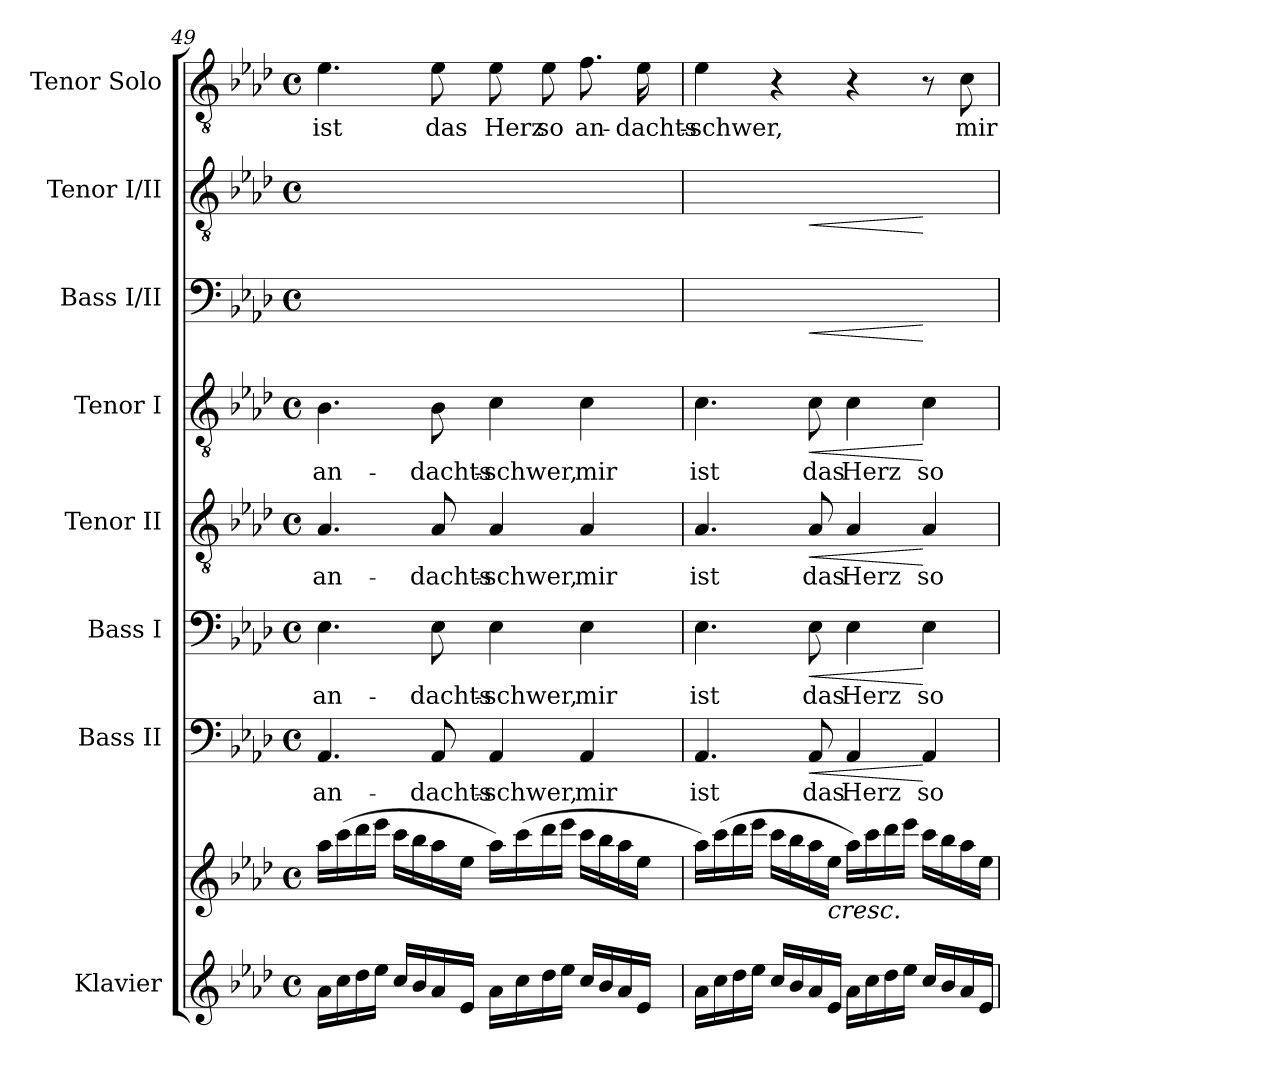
**kern	**kern	**kern	**text	**dynam	**kern	**text	**dynam	**kern	**text	**dynam	**kern	**text	**dynam	**kern	**text	**dynam	**kern	**text	**dynam	**kern	**text
*part8	*part8	*part7	*part7	*part7	*part6	*part6	*part6	*part5	*part5	*part5	*part4	*part4	*part4	*part3	*part3	*part3	*part2	*part2	*part2	*part1	*part1
*staff9	*staff8	*staff7	*staff7	*staff7	*staff6	*staff6	*staff6	*staff5	*staff5	*staff5	*staff4	*staff4	*staff4	*staff3	*staff3	*staff3	*staff2	*staff2	*staff2	*staff1	*staff1
*I"Klavier	*	*I"Bass II	*	*	*I"Bass I	*	*	*I"Tenor II	*	*	*I"Tenor I	*	*	*I"Bass I/II	*	*	*I"Tenor I/II	*	*	*I"Tenor Solo	*
*I'Klav.	*	*I'B.	*	*	*I'B.	*	*	*I'T.	*	*	*I'T.	*	*	*I'B.	*	*	*I'T.	*	*	*I'T. Solo	*
!!LO:LB:g=z
*clefG2	*clefG2	*clefF4	*	*	*clefF4	*	*	*clefGv2	*	*	*clefGv2	*	*	*clefF4	*	*	*clefGv2	*	*	*clefGv2	*
*	*	*	*	*	*	*	*	*ITrd7c12	*	*	*ITrd7c12	*	*	*	*	*	*ITrd7c12	*	*	*ITrd7c12	*
*k[b-e-a-d-]	*k[b-e-a-d-]	*k[b-e-a-d-]	*	*	*k[b-e-a-d-]	*	*	*k[b-e-a-d-]	*	*	*k[b-e-a-d-]	*	*	*k[b-e-a-d-]	*	*	*k[b-e-a-d-]	*	*	*k[b-e-a-d-]	*
*A-:	*A-:	*A-:	*	*	*A-:	*	*	*A-:	*	*	*A-:	*	*	*A-:	*	*	*A-:	*	*	*A-:	*
*M4/4	*M4/4	*M4/4	*	*	*M4/4	*	*	*M4/4	*	*	*M4/4	*	*	*M4/4	*	*	*M4/4	*	*	*M4/4	*
*met(c)	*met(c)	*met(c)	*	*	*met(c)	*	*	*met(c)	*	*	*met(c)	*	*	*met(c)	*	*	*met(c)	*	*	*met(c)	*
=49	=49	=49	=49	=49	=49	=49	=49	=49	=49	=49	=49	=49	=49	=49	=49	=49	=49	=49	=49	=49	=49
!	!	!	!LO:LY:b:color=#000000	!	!	!	!	!	!	!	!	!	!	!	!	!	!	!	!	!	!
!	!	!	!	!	!	!LO:LY:b:color=#000000	!	!	!	!	!	!	!	!	!	!	!	!	!	!	!
!	!	!	!	!	!	!	!	!	!LO:LY:b:color=#000000	!	!	!	!	!	!	!	!	!	!	!	!
!	!	!	!	!	!	!	!	!	!	!	!	!LO:LY:b:color=#000000	!	!	!	!	!	!	!	!	!
!	!	!	!	!	!	!	!	!	!	!	!	!	!	!	!LO:LY:b:color=#000000	!	!	!	!	!	!
*	*	*	*	*	*	*	*	*	*	*	*	*	*	*^	*	*	*	*	*	*	*
!	!	!	!	!	!	!	!	!	!	!	!	!	!	!	!	!	!	!	!LO:LY:b:color=#000000	!	!	!
*	*	*	*	*	*	*	*	*	*	*	*	*	*	*	*	*	*	*^	*	*	*	*
!	!	!	!	!	!	!	!	!	!	!	!	!	!	!	!	!	!	!	!	!	!	!	!LO:LY:b:color=#000000
16a-i\LL	16aa-i\LL	4.AA-i/	an-	.	4.E-i\	an-	.	4.AA-i/	an-	.	4.BB-i\	an-	.	4.E-i/yy	4.AA-i\yy	an-	.	4.BB-i/yy	4.AA-i\yy	an-	.	4.E-i\	ist
16cci\	(16ccci\	.	.	.	.	.	.	.	.	.	.	.	.	.	.	.	.	.	.	.	.	.	.
16dd-i\	16ddd-i\	.	.	.	.	.	.	.	.	.	.	.	.	.	.	.	.	.	.	.	.	.	.
16ee-i\JJ	16eee-i\JJ	.	.	.	.	.	.	.	.	.	.	.	.	.	.	.	.	.	.	.	.	.	.
16cci/LL	16ccci\LL	.	.	.	.	.	.	.	.	.	.	.	.	.	.	.	.	.	.	.	.	.	.
16b-i/	16bb-i\	.	.	.	.	.	.	.	.	.	.	.	.	.	.	.	.	.	.	.	.	.	.
!	!	!	!LO:LY:b:color=#000000	!	!	!	!	!	!	!	!	!	!	!	!	!	!	!	!	!	!	!	!
!	!	!	!	!	!	!LO:LY:b:color=#000000	!	!	!	!	!	!	!	!	!	!	!	!	!	!	!	!	!
!	!	!	!	!	!	!	!	!	!LO:LY:b:color=#000000	!	!	!	!	!	!	!	!	!	!	!	!	!	!
!	!	!	!	!	!	!	!	!	!	!	!	!LO:LY:b:color=#000000	!	!	!	!	!	!	!	!	!	!	!
!	!	!	!	!	!	!	!	!	!	!	!	!	!	!	!	!LO:LY:b:color=#000000	!	!	!	!	!	!	!
!	!	!	!	!	!	!	!	!	!	!	!	!	!	!	!	!	!	!	!	!LO:LY:b:color=#000000	!	!	!
!	!	!	!	!	!	!	!	!	!	!	!	!	!	!	!	!	!	!	!	!	!	!	!LO:LY:b:color=#000000
16a-i/	16aa-i\	8AA-i/	-dachts-	.	8E-i\	-dachts-	.	8AA-i/	-dachts-	.	8BB-i\	-dachts-	.	8E-i\yy	8AA-i/yy	-dachts-	.	8BB-i\yy	8AA-i/yy	-dachts-	.	8E-i\	das
16e-i/JJ	16ee-i\JJ	.	.	.	.	.	.	.	.	.	.	.	.	.	.	.	.	.	.	.	.	.	.
!	!	!	!LO:LY:b:color=#000000	!	!	!	!	!	!	!	!	!	!	!	!	!	!	!	!	!	!	!	!
!	!	!	!	!	!	!LO:LY:b:color=#000000	!	!	!	!	!	!	!	!	!	!	!	!	!	!	!	!	!
!	!	!	!	!	!	!	!	!	!LO:LY:b:color=#000000	!	!	!	!	!	!	!	!	!	!	!	!	!	!
!	!	!	!	!	!	!	!	!	!	!	!	!LO:LY:b:color=#000000	!	!	!	!	!	!	!	!	!	!	!
!	!	!	!	!	!	!	!	!	!	!	!	!	!	!	!	!LO:LY:b:color=#000000	!	!	!	!	!	!	!
!	!	!	!	!	!	!	!	!	!	!	!	!	!	!	!	!	!	!	!	!LO:LY:b:color=#000000	!	!	!
!	!	!	!	!	!	!	!	!	!	!	!	!	!	!	!	!	!	!	!	!	!	!	!LO:LY:b:color=#000000
16a-i\LL	16aa-i\LL)	4AA-i/	-schwer,	.	4E-i\	-schwer,	.	4AA-i/	-schwer,	.	4Ci\	-schwer,	.	4E-i/yy	4AA-i\yy	-schwer,	.	4Ci/yy	4AA-i\yy	-schwer,	.	8E-i\	Herz
16cci\	(16ccci\	.	.	.	.	.	.	.	.	.	.	.	.	.	.	.	.	.	.	.	.	.	.
!	!	!	!	!	!	!	!	!	!	!	!	!	!	!	!	!	!	!	!	!	!	!	!LO:LY:b:color=#000000
16dd-i\	16ddd-i\	.	.	.	.	.	.	.	.	.	.	.	.	.	.	.	.	.	.	.	.	8E-i\	so
16ee-i\JJ	16eee-i\JJ	.	.	.	.	.	.	.	.	.	.	.	.	.	.	.	.	.	.	.	.	.	.
!	!	!	!LO:LY:b:color=#000000	!	!	!	!	!	!	!	!	!	!	!	!	!	!	!	!	!	!	!	!
!	!	!	!	!	!	!LO:LY:b:color=#000000	!	!	!	!	!	!	!	!	!	!	!	!	!	!	!	!	!
!	!	!	!	!	!	!	!	!	!LO:LY:b:color=#000000	!	!	!	!	!	!	!	!	!	!	!	!	!	!
!	!	!	!	!	!	!	!	!	!	!	!	!LO:LY:b:color=#000000	!	!	!	!	!	!	!	!	!	!	!
!	!	!	!	!	!	!	!	!	!	!	!	!	!	!	!	!LO:LY:b:color=#000000	!	!	!	!	!	!	!
!	!	!	!	!	!	!	!	!	!	!	!	!	!	!	!	!	!	!	!	!LO:LY:b:color=#000000	!	!	!
!	!	!	!	!	!	!	!	!	!	!	!	!	!	!	!	!	!	!	!	!	!	!	!LO:LY:b:color=#000000
16cci/LL	16ccci\LL	4AA-i/	mir	.	4E-i\	mir	.	4AA-i/	mir	.	4Ci\	mir	.	4E-i/yy	4AA-i\yy	mir	.	4Ci/yy	4AA-i\yy	mir	.	8.Fi\	an-
16b-i/	16bb-i\	.	.	.	.	.	.	.	.	.	.	.	.	.	.	.	.	.	.	.	.	.	.
16a-i/	16aa-i\	.	.	.	.	.	.	.	.	.	.	.	.	.	.	.	.	.	.	.	.	.	.
!	!	!	!	!	!	!	!	!	!	!	!	!	!	!	!	!	!	!	!	!	!	!	!LO:LY:b:color=#000000
16e-i/JJ	16ee-i\JJ	.	.	.	.	.	.	.	.	.	.	.	.	.	.	.	.	.	.	.	.	16E-i\	-dachts-
=50	=50	=50	=50	=50	=50	=50	=50	=50	=50	=50	=50	=50	=50	=50	=50	=50	=50	=50	=50	=50	=50	=50	=50
!	!	!	!LO:LY:b:color=#000000	!	!	!	!	!	!	!	!	!	!	!	!	!	!	!	!	!	!	!	!
!	!	!	!	!	!	!LO:LY:b:color=#000000	!	!	!	!	!	!	!	!	!	!	!	!	!	!	!	!	!
!	!	!	!	!	!	!	!	!	!LO:LY:b:color=#000000	!	!	!	!	!	!	!	!	!	!	!	!	!	!
!	!	!	!	!	!	!	!	!	!	!	!	!LO:LY:b:color=#000000	!	!	!	!	!	!	!	!	!	!	!
!	!	!	!	!	!	!	!	!	!	!	!	!	!	!	!	!LO:LY:b:color=#000000	!	!	!	!	!	!	!
!	!	!	!	!	!	!	!	!	!	!	!	!	!	!	!	!	!	!	!	!LO:LY:b:color=#000000	!	!	!
!	!	!	!	!	!	!	!	!	!	!	!	!	!	!	!	!	!	!	!	!	!	!	!LO:LY:b:color=#000000
16a-i\LL	16aa-i\LL)	4.AA-i/	ist	.	4.E-i\	ist	.	4.AA-i/	ist	.	4.Ci\	ist	.	4.E-i/yy	4.AA-i\yy	ist	.	4.Ci/yy	4.AA-i\yy	ist	.	4E-i\	-schwer,
16cci\	(16ccci\	.	.	.	.	.	.	.	.	.	.	.	.	.	.	.	.	.	.	.	.	.	.
16dd-i\	16ddd-i\	.	.	.	.	.	.	.	.	.	.	.	.	.	.	.	.	.	.	.	.	.	.
16ee-i\JJ	16eee-i\JJ	.	.	.	.	.	.	.	.	.	.	.	.	.	.	.	.	.	.	.	.	.	.
16cci/LL	16ccci\LL	.	.	.	.	.	.	.	.	.	.	.	.	.	.	.	.	.	.	.	.	4r	.
16b-i/	16bb-i\	.	.	.	.	.	.	.	.	.	.	.	.	.	.	.	.	.	.	.	.	.	.
!	!	!	!LO:LY:b:color=#000000	!LO:HP:b	!	!	!	!	!	!	!	!	!	!	!	!	!	!	!	!	!	!	!
!	!	!	!	!	!	!LO:LY:b:color=#000000	!LO:HP:b	!	!	!	!	!	!	!	!	!	!	!	!	!	!	!	!
!	!	!	!	!	!	!	!	!	!LO:LY:b:color=#000000	!LO:HP:b	!	!	!	!	!	!	!	!	!	!	!	!	!
!	!	!	!	!	!	!	!	!	!	!	!	!LO:LY:b:color=#000000	!LO:HP:b	!	!	!	!	!	!	!	!	!	!
!	!	!	!	!	!	!	!	!	!	!	!	!	!	!	!	!LO:LY:b:color=#000000	!LO:HP:b	!	!	!	!	!	!
!	!	!	!	!	!	!	!	!	!	!	!	!	!	!	!	!	!	!	!	!LO:LY:b:color=#000000	!LO:HP:b	!	!
16a-i/	16aa-i\	8AA-i/	das	<	8E-i\	das	<	8AA-i/	das	<	8Ci\	das	<	8E-i\yy	8AA-i/yy	das	<	8Ci\yy	8AA-i/yy	das	<	.	.
!	!LO:TX:b:i:t=cresc.	!	!	!	!	!	!	!	!	!	!	!	!	!	!	!	!	!	!	!	!	!	!
16e-i/JJ	16ee-i\JJ	.	.	.	.	.	.	.	.	.	.	.	.	.	.	.	.	.	.	.	.	.	.
!	!	!	!LO:LY:b:color=#000000	!	!	!	!	!	!	!	!	!	!	!	!	!	!	!	!	!	!	!	!
!	!	!	!	!	!	!LO:LY:b:color=#000000	!	!	!	!	!	!	!	!	!	!	!	!	!	!	!	!	!
!	!	!	!	!	!	!	!	!	!LO:LY:b:color=#000000	!	!	!	!	!	!	!	!	!	!	!	!	!	!
!	!	!	!	!	!	!	!	!	!	!	!	!LO:LY:b:color=#000000	!	!	!	!	!	!	!	!	!	!	!
!	!	!	!	!	!	!	!	!	!	!	!	!	!	!	!	!LO:LY:b:color=#000000	!	!	!	!	!	!	!
!	!	!	!	!	!	!	!	!	!	!	!	!	!	!	!	!	!	!	!	!LO:LY:b:color=#000000	!	!	!
16a-i\LL	16aa-i\LL)	4AA-i/	Herz	.	4E-i\	Herz	.	4AA-i/	Herz	.	4Ci\	Herz	.	4E-i/yy	4AA-i\yy	Herz	.	4Ci/yy	4AA-i\yy	Herz	.	4r	.
16cci\	16ccci\	.	.	.	.	.	.	.	.	.	.	.	.	.	.	.	.	.	.	.	.	.	.
16dd-i\	16ddd-i\	.	.	.	.	.	.	.	.	.	.	.	.	.	.	.	.	.	.	.	.	.	.
16ee-i\JJ	16eee-i\JJ	.	.	.	.	.	.	.	.	.	.	.	.	.	.	.	.	.	.	.	.	.	.
!	!	!	!LO:LY:b:color=#000000	!	!	!	!	!	!	!	!	!	!	!	!	!	!	!	!	!	!	!	!
!	!	!	!	!	!	!LO:LY:b:color=#000000	!	!	!	!	!	!	!	!	!	!	!	!	!	!	!	!	!
!	!	!	!	!	!	!	!	!	!LO:LY:b:color=#000000	!	!	!	!	!	!	!	!	!	!	!	!	!	!
!	!	!	!	!	!	!	!	!	!	!	!	!LO:LY:b:color=#000000	!	!	!	!	!	!	!	!	!	!	!
!	!	!	!	!	!	!	!	!	!	!	!	!	!	!	!	!LO:LY:b:color=#000000	!	!	!	!	!	!	!
!	!	!	!	!	!	!	!	!	!	!	!	!	!	!	!	!	!	!	!	!LO:LY:b:color=#000000	!	!	!
16cci/LL	16ccci\LL	4AA-i/	so	[	4E-i\	so	[	4AA-i/	so	[	4Ci\	so	[	4E-i/yy	4AA-i\yy	so	[	4Ci/yy	4AA-i\yy	so	[	8r	.
16b-i/	16bb-i\	.	.	.	.	.	.	.	.	.	.	.	.	.	.	.	.	.	.	.	.	.	.
!	!	!	!	!	!	!	!	!	!	!	!	!	!	!	!	!	!	!	!	!	!	!	!LO:LY:b:color=#000000
16a-i/	16aa-i\	.	.	.	.	.	.	.	.	.	.	.	.	.	.	.	.	.	.	.	.	8Ci\	mir
16e-i/JJ	16ee-i\JJ	.	.	.	.	.	.	.	.	.	.	.	.	.	.	.	.	.	.	.	.	.	.
*	*	*	*	*	*	*	*	*	*	*	*	*	*	*v	*v	*	*	*	*	*	*	*	*
*	*	*	*	*	*	*	*	*	*	*	*	*	*	*	*	*	*v	*v	*	*	*	*
=	=	=	=	=	=	=	=	=	=	=	=	=	=	=	=	=	=	=	=	=	=
*-	*-	*-	*-	*-	*-	*-	*-	*-	*-	*-	*-	*-	*-	*-	*-	*-	*-	*-	*-	*-	*-
